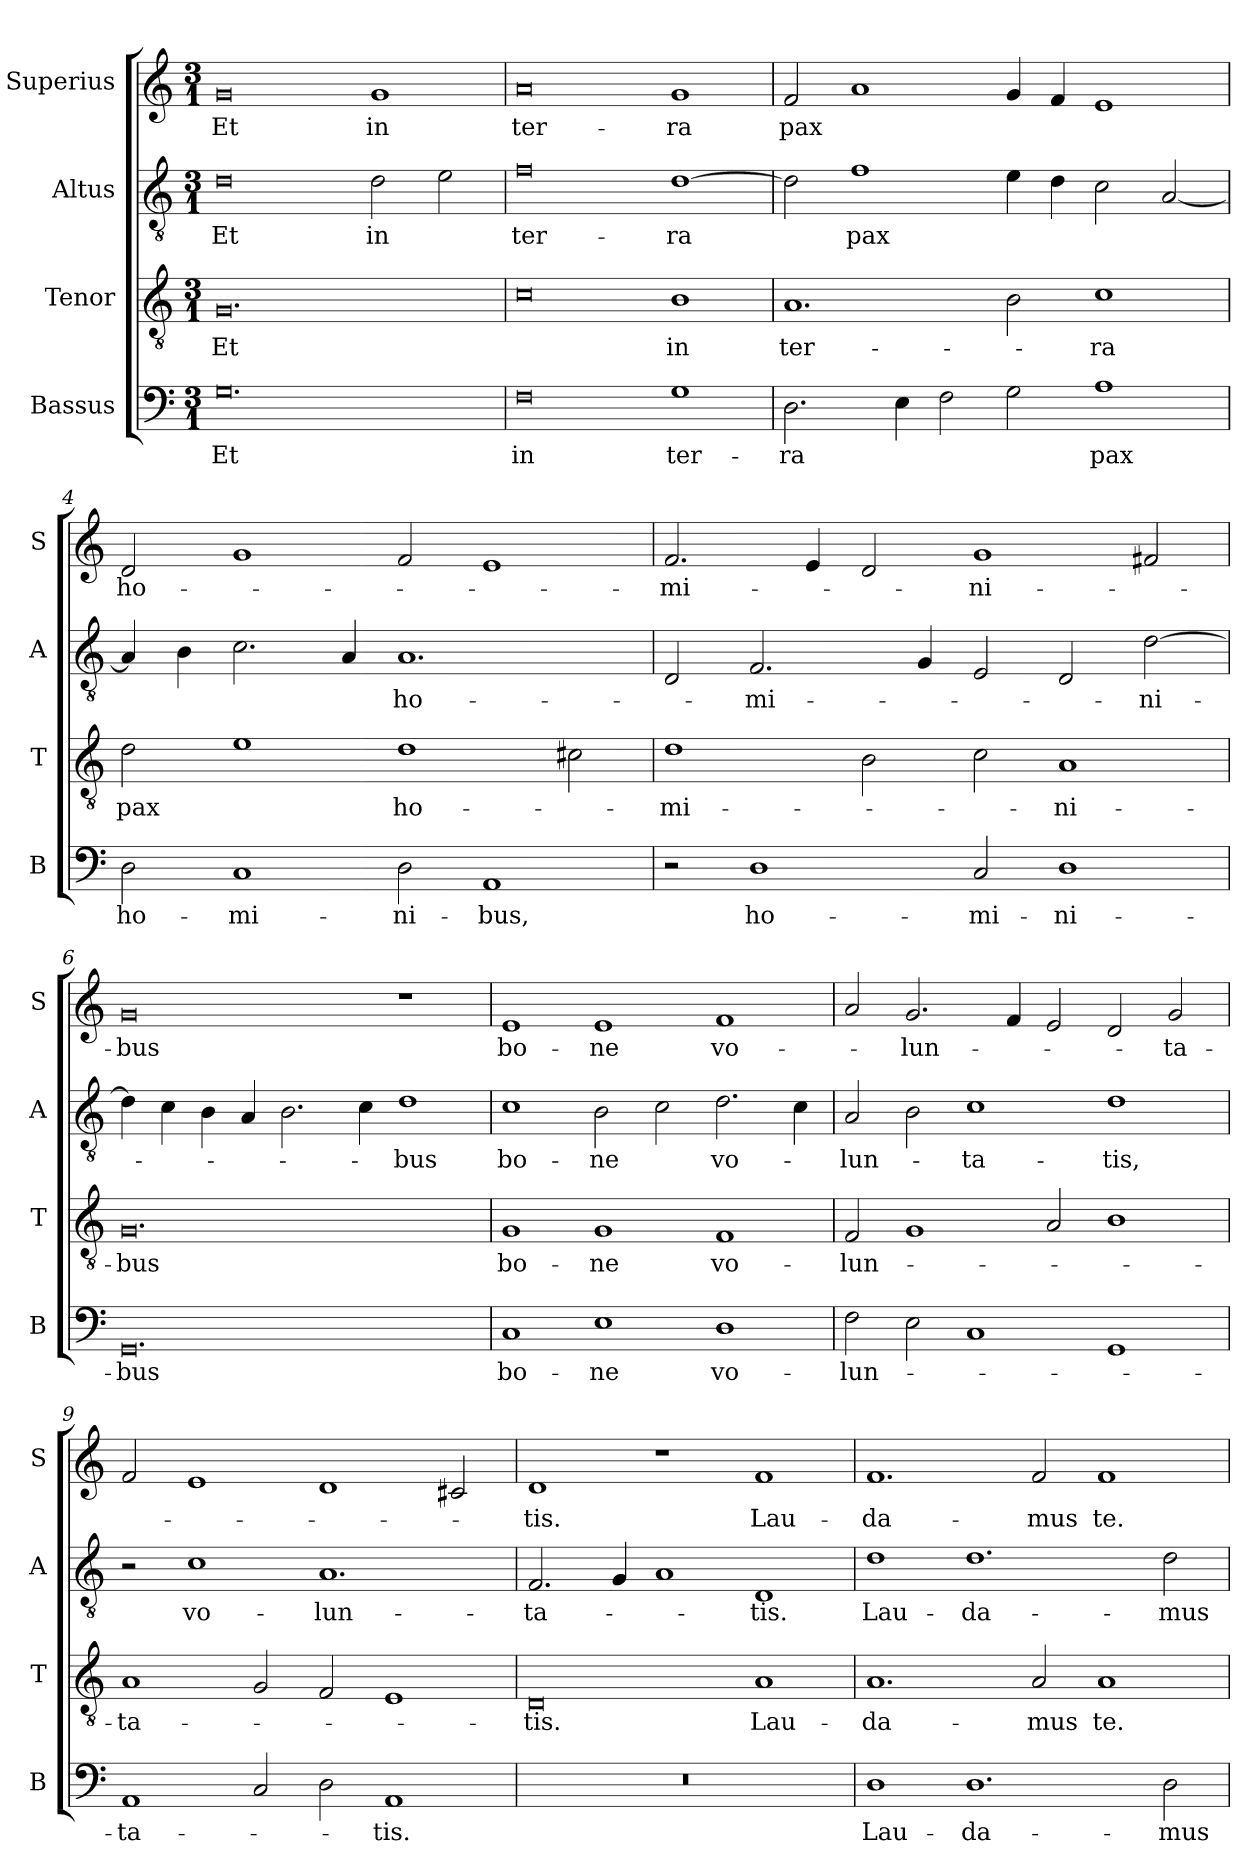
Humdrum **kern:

**kern	**text	**kern	**text	**kern	**text	**kern	**text
*part4	*part4	*part3	*part3	*part2	*part2	*part1	*part1
*staff4	*staff4	*staff3	*staff3	*staff2	*staff2	*staff1	*staff1
*I"Bassus	*	*I"Tenor	*	*I"Altus	*	*I"Superius	*
*I'B	*	*I'T	*	*I'A	*	*I'S	*
*clefF4	*	*clefGv2	*	*clefGv2	*	*clefG2	*
*k[]	*	*k[]	*	*k[]	*	*k[]	*
*M3/1	*	*M3/1	*	*M3/1	*	*M3/1	*
=1	=1	=1	=1	=1	=1	=1	=1
0.G	Et	0.G	Et	0d	Et	0g	Et
.	.	.	.	2d	in	1g	in
.	.	.	.	2e	.	.	.
=2	=2	=2	=2	=2	=2	=2	=2
0F	in	0c	.	0f	ter-	0a	ter-
1G	ter-	1B	in	[1d	-ra	1g	-ra
=3	=3	=3	=3	=3	=3	=3	=3
2.D	-ra	1.A	ter-	2d]	.	2f	pax
.	.	.	.	1f	pax	1a	.
4E	.	.	.	.	.	.	.
2F	.	.	.	.	.	.	.
2G	.	2B	.	4e	.	4g	.
.	.	.	.	4d	.	4f	.
1A	pax	1c	-ra	2c	.	1e	.
.	.	.	.	[2A	.	.	.
=4	=4	=4	=4	=4	=4	=4	=4
2D	ho-	2d	pax	4A]	.	2d	ho-
.	.	.	.	4B	.	.	.
1C	-mi-	1e	.	2.c	.	1g	.
.	.	.	.	4A	.	.	.
2D	-ni-	1d	ho-	1.A	ho-	2f	.
1AA	-bus,	.	.	.	.	1e	.
.	.	2c#X	.	.	.	.	.
=5	=5	=5	=5	=5	=5	=5	=5
2r	.	1d	-mi-	2D	.	2.f	-mi-
!	!LO:LY:i	!	!	!	!	!	!
1D	ho-	.	.	2.F	-mi-	.	.
.	.	.	.	.	.	4e	.
.	.	2B	.	.	.	2d	.
.	.	.	.	4G	.	.	.
!	!LO:LY:i	!	!	!	!	!	!
2C	-mi-	2c	.	2E	.	1g	-ni-
!	!LO:LY:i	!	!	!	!	!	!
1D	-ni-	1A	-ni-	2D	.	.	.
.	.	.	.	[2d	-ni-	2f#X	.
=6	=6	=6	=6	=6	=6	=6	=6
!	!LO:LY:i	!	!	!	!	!	!
0.GG	-bus	0.G	-bus	4d]	.	0g	-bus
.	.	.	.	4c	.	.	.
.	.	.	.	4B	.	.	.
.	.	.	.	4A	.	.	.
.	.	.	.	2.B	.	.	.
.	.	.	.	4c	.	.	.
.	.	.	.	1d	-bus	1r	.
=7	=7	=7	=7	=7	=7	=7	=7
!	!LO:LY:i	!	!	!	!	!	!
1C	bo-	1G	bo-	1c	bo-	1e	bo-
!	!LO:LY:i	!	!	!	!	!	!
1E	-ne	1G	-ne	2B	-ne	1e	-ne
.	.	.	.	2c	.	.	.
!	!LO:LY:i	!	!	!	!	!	!
1D	vo-	1F	vo-	2.d	vo-	1f	vo-
.	.	.	.	4c	.	.	.
=8	=8	=8	=8	=8	=8	=8	=8
!	!LO:LY:i	!	!	!	!	!	!
2F	-lun-	2F	-lun-	2A	-lun-	2a	.
2E	.	1G	.	2B	.	2.g	-lun-
1C	.	.	.	1c	-ta-	.	.
.	.	.	.	.	.	4f	.
.	.	2A	.	.	.	2e	.
1GG	.	1B	.	1d	-tis,	2d	.
.	.	.	.	.	.	2g	-ta-
=9	=9	=9	=9	=9	=9	=9	=9
!	!LO:LY:i	!	!	!	!	!	!
1AA	-ta-	1A	-ta-	2r	.	2f	.
!	!	!	!	!	!LO:LY:i	!	!
.	.	.	.	1c	vo-	1e	.
2C	.	2G	.	.	.	.	.
!	!	!	!	!	!LO:LY:i	!	!
2D	.	2F	.	1.A	-lun-	1d	.
!	!LO:LY:i	!	!	!	!	!	!
1AA	-tis.	1E	.	.	.	.	.
.	.	.	.	.	.	2c#X	.
=10	=10	=10	=10	=10	=10	=10	=10
!	!	!	!	!	!LO:LY:i	!	!
0.r	.	0D	-tis.	2.F	-ta-	1d	-tis.
.	.	.	.	4G	.	.	.
.	.	.	.	1A	.	1r	.
!	!	!	!	!	!LO:LY:i	!	!
.	.	1A	Lau-	1D	-tis.	1f	Lau-
=11	=11	=11	=11	=11	=11	=11	=11
1D	Lau-	1.A	-da-	1d	Lau-	1.f	-da-
1.D	-da-	.	.	1.d	-da-	.	.
.	.	2A	-mus	.	.	2f	-mus
.	.	1A	te.	.	.	1f	te.
2D	-mus	.	.	2d	-mus	.	.
=	=	=	=	=	=	=	=
*-	*-	*-	*-	*-	*-	*-	*-
